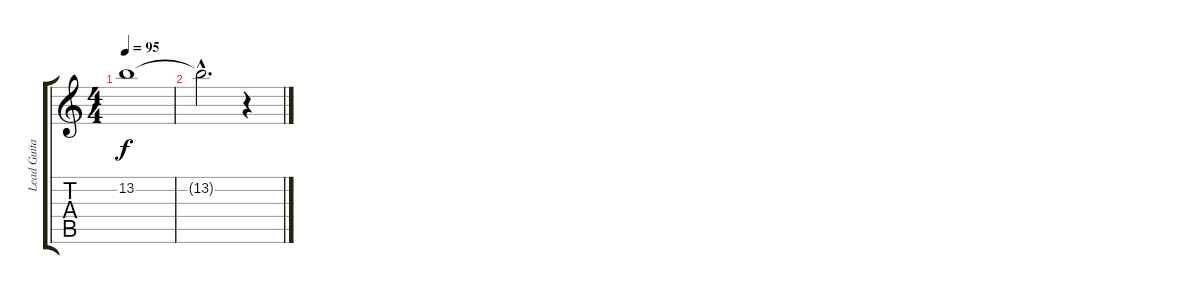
\track ("Lead Guitar" "Lead Guita") {instrument distortionguitar}
\staff {score tabs}
\tuning (Eb4 Bb3 Gb3 Db3 Ab2 Eb2) {hide}
\ts (4 4)
\tempo 95
\clef g2
\ks c
13.2{t}.1{dy f} |
13.2{hac t}.2{d} r.4
